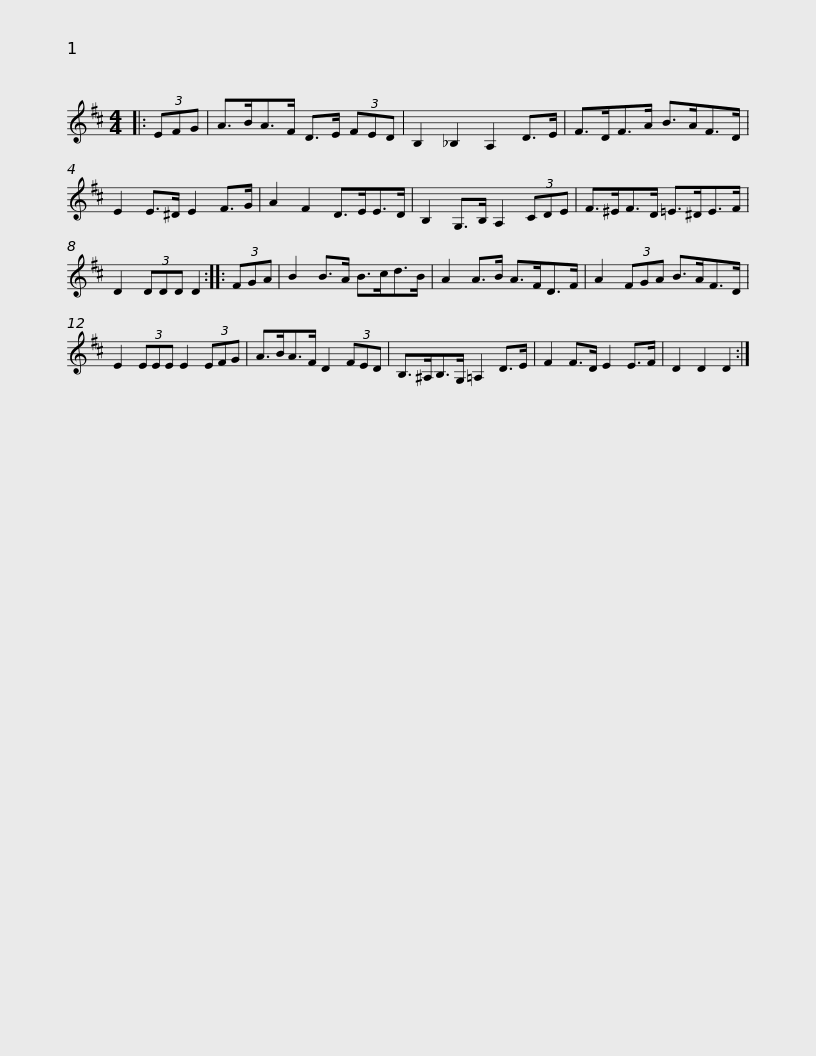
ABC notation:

X:1
L:1/8
M:4/4
I:linebreak $
K:D
V:1 treble
V:1
|: (3EFG | A>BA>F D>E (3FED | B,2 _B,2 A,2 D>E | F>DF>A B>AF>D | E2 E>^D E2 F>G |$ %5
 A2 F2 D>EE>D | B,2 G,>B, A,2 (3CDE | F>^EF>D =E>^DE>F | D2 (3DDD D2 :: (3FGA | %10
 B2 B>A B>cd>B |$ A2 A>B A>FD>F | A2 (3FGA B>AF>D | E2 (3EEE E2 (3EFG | A>BA>F D2 (3FED | %15
 B,>^A,B,>G, =A,2 D>E |$ F2 F>D E2 E>F | D2 D2 D2 :| %18
